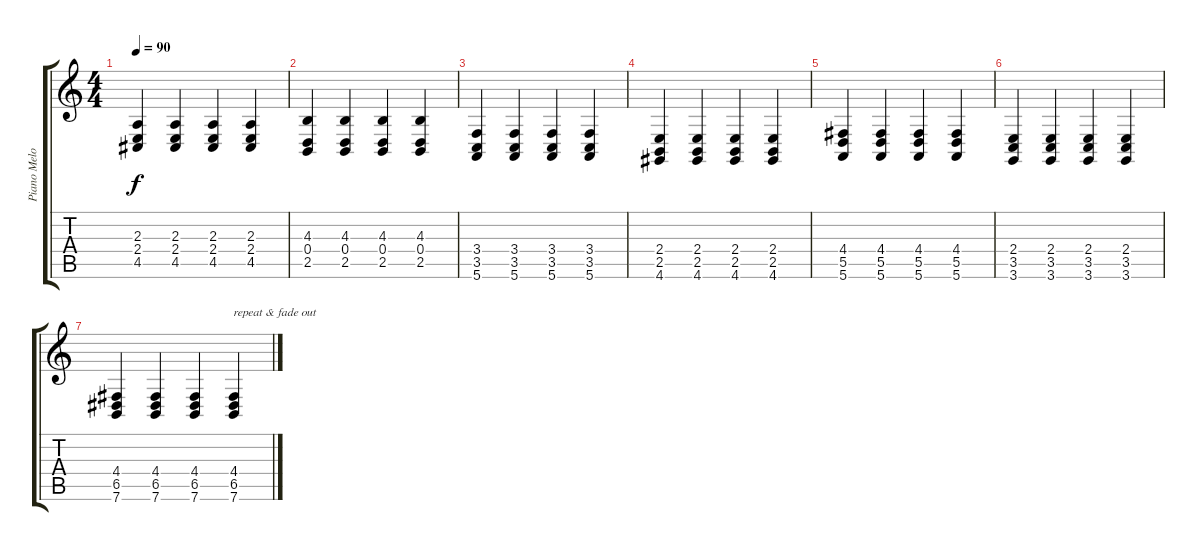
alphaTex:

\track ("Piano Melody" "Piano Melo") {instrument electricgrandpiano}
\staff {score tabs}
\tuning (E4 B3 G3 D3 A2 E2) {hide}
\ts (4 4)
\tempo 90
\clef g2
\ks c
(2.3 2.4 4.5).4{dy f} (2.3 2.4 4.5).4 (2.3 2.4 4.5).4 (2.3 2.4 4.5).4 |
(4.3 0.4 2.5).4 (4.3 0.4 2.5).4 (4.3 0.4 2.5).4 (4.3 0.4 2.5).4 |
(3.4 3.5 5.6).4 (3.4 3.5 5.6).4 (3.4 3.5 5.6).4 (3.4 3.5 5.6).4 |
(2.4 2.5 4.6).4 (2.4 2.5 4.6).4 (2.4 2.5 4.6).4 (2.4 2.5 4.6).4 |
(4.4 5.5 5.6).4 (4.4 5.5 5.6).4 (4.4 5.5 5.6).4 (4.4 5.5 5.6).4 |
(2.4 3.5 3.6).4 (2.4 3.5 3.6).4 (2.4 3.5 3.6).4 (2.4 3.5 3.6).4 |
(4.4 6.5 7.6).4 (4.4 6.5 7.6).4 (4.4 6.5 7.6).4 (4.4 6.5 7.6).4{txt "repeat & fade out"}
